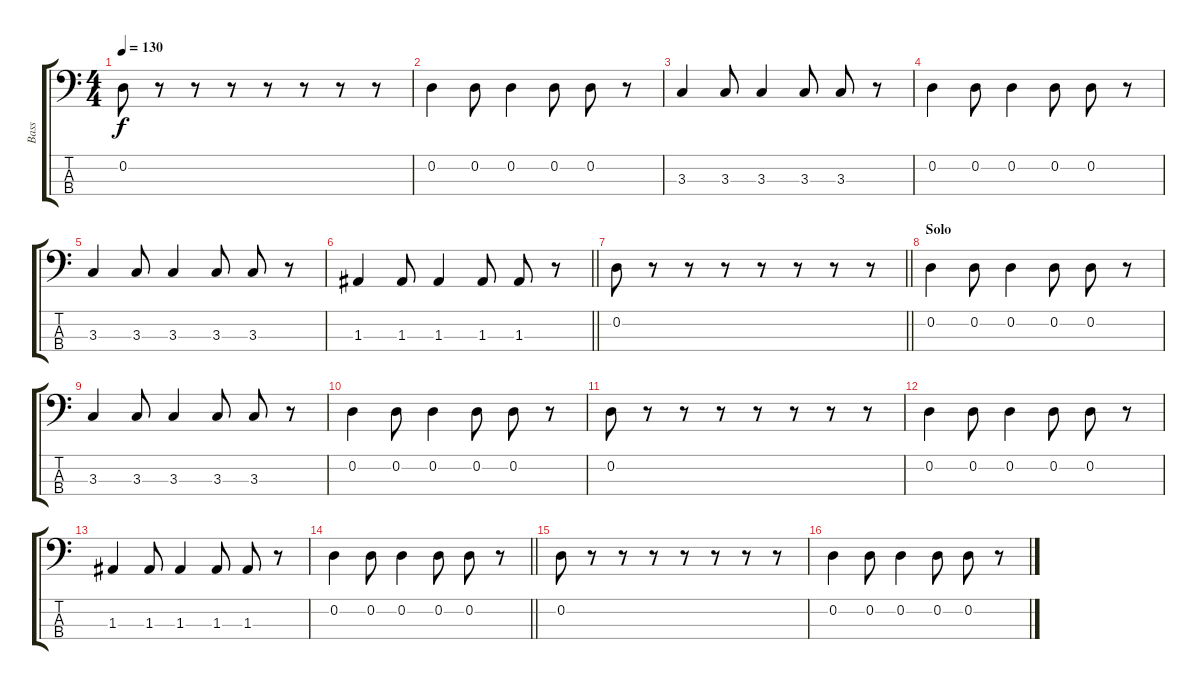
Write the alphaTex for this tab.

\track ("Bass" "Bass") {instrument electricbassfinger}
\staff {score tabs}
\tuning (G2 D2 A1 E1) {hide}
\ts (4 4)
\tempo 130
\clef f4
\ks c
0.2.8{dy f} r.8 r.8 r.8 r.8 r.8 r.8 r.8 |
0.2.4 0.2.8 0.2.4 0.2.8 0.2.8 r.8 |
3.3.4 3.3.8 3.3.4 3.3.8 3.3.8 r.8 |
0.2.4 0.2.8 0.2.4 0.2.8 0.2.8 r.8 |
3.3.4 3.3.8 3.3.4 3.3.8 3.3.8 r.8 |
\barLineRight lightlight
1.3.4 1.3.8 1.3.4 1.3.8 1.3.8 r.8 |
\barLineRight lightlight
0.2.8 r.8 r.8 r.8 r.8 r.8 r.8 r.8 |
\section ("" "Solo")
0.2.4{volume 13} 0.2.8 0.2.4 0.2.8 0.2.8 r.8 |
3.3.4 3.3.8 3.3.4 3.3.8 3.3.8 r.8 |
0.2.4 0.2.8 0.2.4 0.2.8 0.2.8 r.8 |
0.2.8 r.8 r.8 r.8 r.8 r.8 r.8 r.8 |
0.2.4 0.2.8 0.2.4 0.2.8 0.2.8 r.8 |
1.3.4 1.3.8 1.3.4 1.3.8 1.3.8 r.8 |
\barLineRight lightlight
0.2.4 0.2.8 0.2.4 0.2.8 0.2.8 r.8 |
0.2.8 r.8 r.8 r.8 r.8 r.8 r.8 r.8 |
0.2.4 0.2.8 0.2.4 0.2.8 0.2.8 r.8
